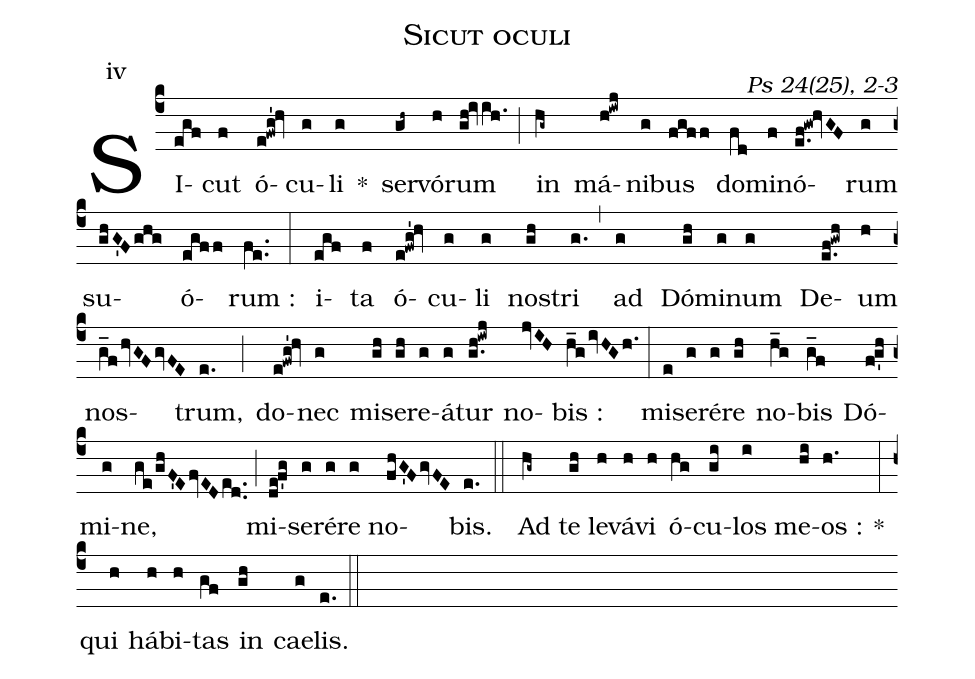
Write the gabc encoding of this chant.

name:Sicut oculi;
commentary: Ps 24(25), 2-3;
mode:iv;
%%
(c4) SI(egf)cut(f) ó(e!fwg'!hv)cu(g)li(g) *() ser(gh~)vó(h)rum(gh!ivih.) (;) in(hg~) má(h!iwj)ni(g)bus(fgff) do(fd)mi(f)nó(e.f!gw!hvGF)rum(g) su(ghG'Fghg)ó(egff)rum~:(fe..) (:) i(egf)ta(f) ó(e!fwg'!hv)cu(g)li(g) nos(gh)tri(g.) (,) ad(g) Dó(gh)mi(g)num(g) De(e.f!gwh)um(h) nos(g_fhvGFgvFE)trum,(e.) (;) do(e!fwg'!hv)nec(g) mi(gh)se(gh)re(g)á(g)tur(g.h!iwj) no(jvIH)bis~:(h_givHGh.) (:) mi(e)se(g)ré(g)re(gh) no(h_g)bis(g_f) Dó(f!g'h)mi(g)ne,(ge/ghF'EfvEDed..) (;) mi(de!f'g)se(g)ré(g)re(g) no(fhG'FgvFE)bis.(e.) ∏(::) Ad(hg~) te(gh) le(h)vá(h)vi(h) ó(hg)cu(gi)los(i) me(hi)os~:(h.) *(:) qui(h) há(h)bi(h)tas(gf) in(gh) cae(g)lis.(e.) (::)
